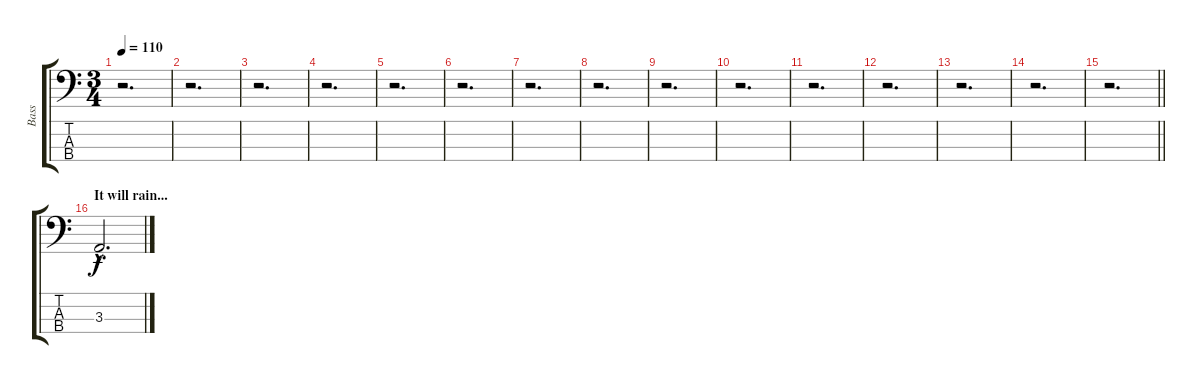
\track ("Bass" "Bass") {instrument electricbassfinger}
\staff {score tabs}
\tuning (E2 B1 Gb1 Db1) {hide}
\ts (3 4)
\tempo 110
\clef f4
\ks c
r.2{d dy f} |
r.2{d} |
r.2{d} |
r.2{d} |
r.2{d} |
r.2{d} |
r.2{d} |
r.2{d} |
r.2{d} |
r.2{d} |
r.2{d} |
r.2{d} |
r.2{d} |
r.2{d} |
\barLineRight lightlight
r.2{d} |
\section ("" "It will rain...")
3.3{hac}.2{d}
